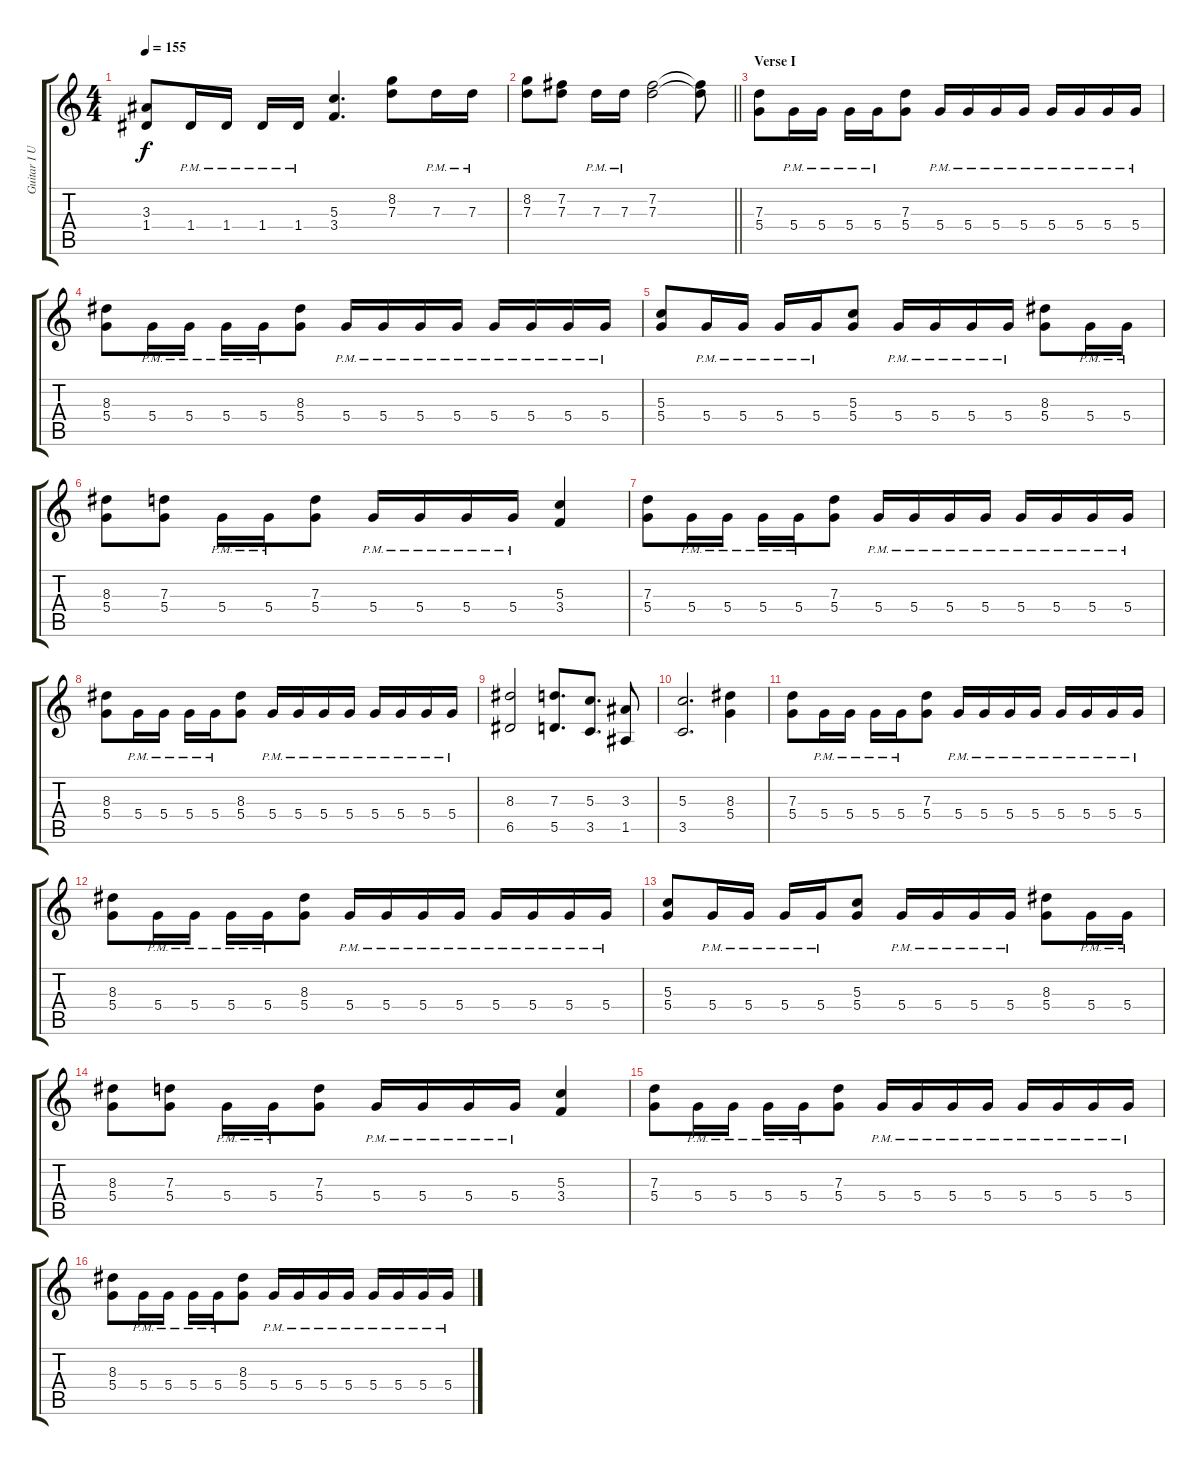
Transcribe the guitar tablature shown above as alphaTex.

\track ("Guitar I Upper" "Guitar I U") {instrument overdrivenguitar}
\staff {score tabs}
\tuning (E4 B3 G3 D3 A2 E2) {hide}
\ts (4 4)
\tempo 155
\clef g2
\ks c
(3.3 1.4).8{dy f} 1.4{pm}.16 1.4{pm}.16 1.4{pm}.16 1.4{pm}.16 (5.3 3.4).4{d} (8.2 7.3).8 7.3{pm}.16 7.3{pm}.16 |
\barLineRight lightlight
(8.2 7.3).8 (7.2 7.3).8 7.3{pm}.16 7.3{pm}.16 (7.2 7.3).2 (7.2{t} 7.3{t}).8 |
\section ("" "Verse I")
(7.3 5.4).8 5.4{pm}.16 5.4{pm}.16 5.4{pm}.16 5.4{pm}.16 (7.3 5.4).8 5.4{pm}.16 5.4{pm}.16 5.4{pm}.16 5.4{pm}.16 5.4{pm}.16 5.4{pm}.16 5.4{pm}.16 5.4{pm}.16 |
(8.3 5.4).8 5.4{pm}.16 5.4{pm}.16 5.4{pm}.16 5.4{pm}.16 (8.3 5.4).8 5.4{pm}.16 5.4{pm}.16 5.4{pm}.16 5.4{pm}.16 5.4{pm}.16 5.4{pm}.16 5.4{pm}.16 5.4{pm}.16 |
(5.3 5.4).8 5.4{pm}.16 5.4{pm}.16 5.4{pm}.16 5.4{pm}.16 (5.3 5.4).8 5.4{pm}.16 5.4{pm}.16 5.4{pm}.16 5.4{pm}.16 (8.3 5.4).8 5.4{pm}.16 5.4{pm}.16 |
(8.3 5.4).8 (7.3 5.4).8 5.4{pm}.16 5.4{pm}.16 (7.3 5.4).8 5.4{pm}.16 5.4{pm}.16 5.4{pm}.16 5.4{pm}.16 (5.3 3.4).4 |
(7.3 5.4).8 5.4{pm}.16 5.4{pm}.16 5.4{pm}.16 5.4{pm}.16 (7.3 5.4).8 5.4{pm}.16 5.4{pm}.16 5.4{pm}.16 5.4{pm}.16 5.4{pm}.16 5.4{pm}.16 5.4{pm}.16 5.4{pm}.16 |
(8.3 5.4).8 5.4{pm}.16 5.4{pm}.16 5.4{pm}.16 5.4{pm}.16 (8.3 5.4).8 5.4{pm}.16 5.4{pm}.16 5.4{pm}.16 5.4{pm}.16 5.4{pm}.16 5.4{pm}.16 5.4{pm}.16 5.4{pm}.16 |
(8.3 6.5).2 (7.3 5.5).8{d} (5.3 3.5).8{d} (3.3 1.5).8 |
(5.3 3.5).2{d} (8.3 5.4).4 |
(7.3 5.4).8 5.4{pm}.16 5.4{pm}.16 5.4{pm}.16 5.4{pm}.16 (7.3 5.4).8 5.4{pm}.16 5.4{pm}.16 5.4{pm}.16 5.4{pm}.16 5.4{pm}.16 5.4{pm}.16 5.4{pm}.16 5.4{pm}.16 |
(8.3 5.4).8 5.4{pm}.16 5.4{pm}.16 5.4{pm}.16 5.4{pm}.16 (8.3 5.4).8 5.4{pm}.16 5.4{pm}.16 5.4{pm}.16 5.4{pm}.16 5.4{pm}.16 5.4{pm}.16 5.4{pm}.16 5.4{pm}.16 |
(5.3 5.4).8 5.4{pm}.16 5.4{pm}.16 5.4{pm}.16 5.4{pm}.16 (5.3 5.4).8 5.4{pm}.16 5.4{pm}.16 5.4{pm}.16 5.4{pm}.16 (8.3 5.4).8 5.4{pm}.16 5.4{pm}.16 |
(8.3 5.4).8 (7.3 5.4).8 5.4{pm}.16 5.4{pm}.16 (7.3 5.4).8 5.4{pm}.16 5.4{pm}.16 5.4{pm}.16 5.4{pm}.16 (5.3 3.4).4 |
(7.3 5.4).8 5.4{pm}.16 5.4{pm}.16 5.4{pm}.16 5.4{pm}.16 (7.3 5.4).8 5.4{pm}.16 5.4{pm}.16 5.4{pm}.16 5.4{pm}.16 5.4{pm}.16 5.4{pm}.16 5.4{pm}.16 5.4{pm}.16 |
(8.3 5.4).8 5.4{pm}.16 5.4{pm}.16 5.4{pm}.16 5.4{pm}.16 (8.3 5.4).8 5.4{pm}.16 5.4{pm}.16 5.4{pm}.16 5.4{pm}.16 5.4{pm}.16 5.4{pm}.16 5.4{pm}.16 5.4{pm}.16
